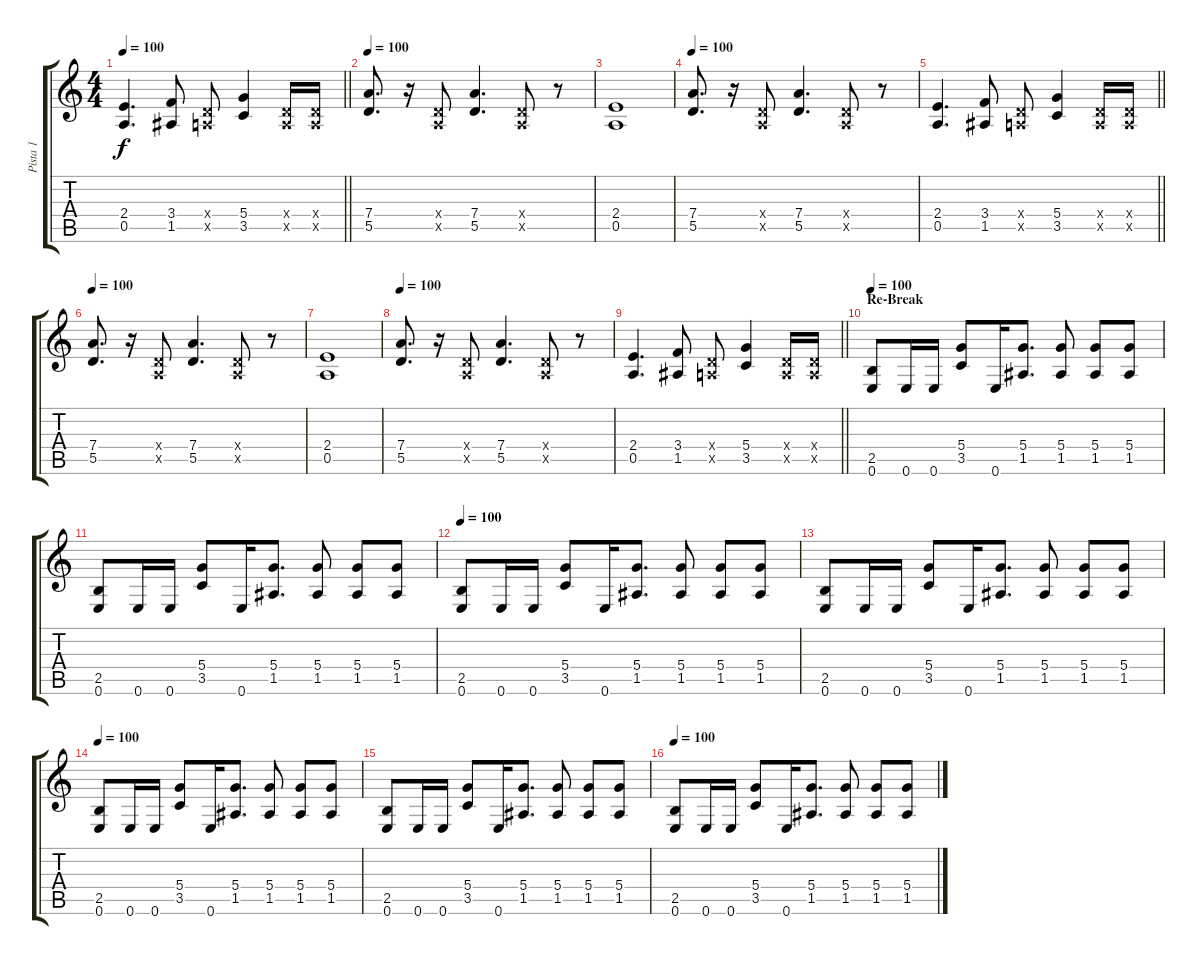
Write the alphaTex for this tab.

\track ("Pista 1" "Pista 1") {instrument overdrivenguitar}
\staff {score tabs}
\tuning (E4 B3 G3 D3 A2 E2) {hide}
\ts (4 4)
\tempo 100
\clef g2
\barLineRight lightlight
\ks c
(2.4 0.5).4{d dy f} (3.4 1.5).8 (0.4{x} 0.5{x}).8 (5.4 3.5).4 (0.4{x} 0.5{x}).16 (0.4{x} 0.5{x}).16 |
\tempo 100
(7.4 5.5).8{d} r.16 (0.4{x} 0.5{x}).8 (7.4 5.5).4{d} (0.4{x} 0.5{x}).8 r.8 |
(2.4 0.5).1 |
\tempo 100
(7.4 5.5).8{d} r.16 (0.4{x} 0.5{x}).8 (7.4 5.5).4{d} (0.4{x} 0.5{x}).8 r.8 |
\barLineRight lightlight
(2.4 0.5).4{d} (3.4 1.5).8 (0.4{x} 0.5{x}).8 (5.4 3.5).4 (0.4{x} 0.5{x}).16 (0.4{x} 0.5{x}).16 |
\tempo 100
(7.4 5.5).8{d} r.16 (0.4{x} 0.5{x}).8 (7.4 5.5).4{d} (0.4{x} 0.5{x}).8 r.8 |
(2.4 0.5).1 |
\tempo 100
(7.4 5.5).8{d} r.16 (0.4{x} 0.5{x}).8 (7.4 5.5).4{d} (0.4{x} 0.5{x}).8 r.8 |
\barLineRight lightlight
(2.4 0.5).4{d} (3.4 1.5).8 (0.4{x} 0.5{x}).8 (5.4 3.5).4 (0.4{x} 0.5{x}).16 (0.4{x} 0.5{x}).16 |
\section ("" "Re-Break")
\tempo 100
(2.5 0.6).8 0.6.16 0.6.16 (5.4 3.5).8 0.6.16 (5.4 1.5).8{d} (5.4 1.5).8 (5.4 1.5).8 (5.4 1.5).8 |
(2.5 0.6).8 0.6.16 0.6.16 (5.4 3.5).8 0.6.16 (5.4 1.5).8{d} (5.4 1.5).8 (5.4 1.5).8 (5.4 1.5).8 |
\tempo 100
(2.5 0.6).8 0.6.16 0.6.16 (5.4 3.5).8 0.6.16 (5.4 1.5).8{d} (5.4 1.5).8 (5.4 1.5).8 (5.4 1.5).8 |
(2.5 0.6).8 0.6.16 0.6.16 (5.4 3.5).8 0.6.16 (5.4 1.5).8{d} (5.4 1.5).8 (5.4 1.5).8 (5.4 1.5).8 |
\tempo 100
(2.5 0.6).8 0.6.16 0.6.16 (5.4 3.5).8 0.6.16 (5.4 1.5).8{d} (5.4 1.5).8 (5.4 1.5).8 (5.4 1.5).8 |
(2.5 0.6).8 0.6.16 0.6.16 (5.4 3.5).8 0.6.16 (5.4 1.5).8{d} (5.4 1.5).8 (5.4 1.5).8 (5.4 1.5).8 |
\tempo 100
(2.5 0.6).8 0.6.16 0.6.16 (5.4 3.5).8 0.6.16 (5.4 1.5).8{d} (5.4 1.5).8 (5.4 1.5).8 (5.4 1.5).8
